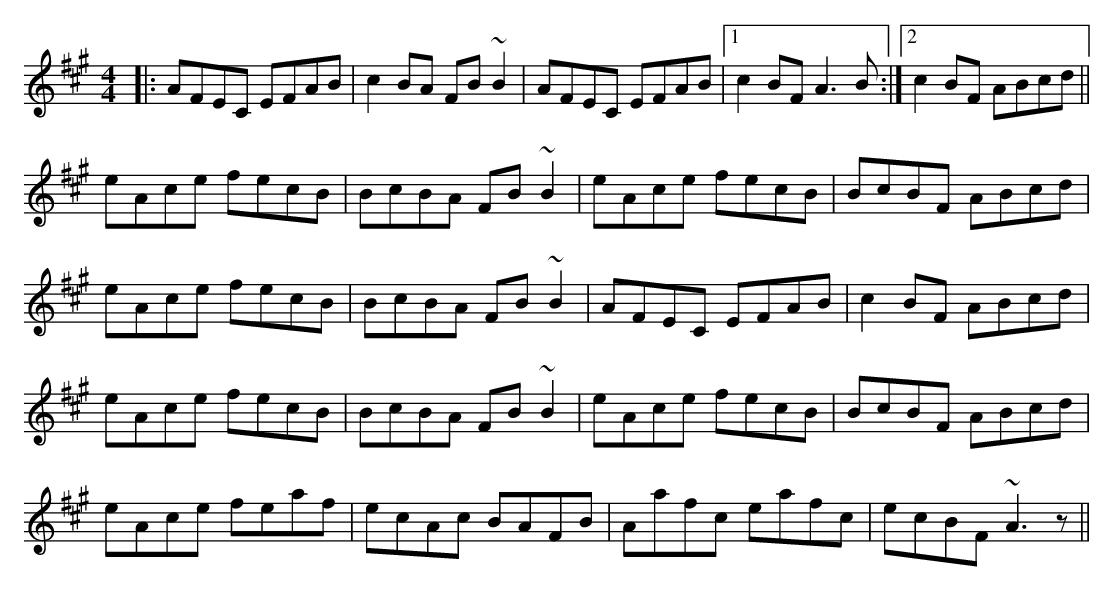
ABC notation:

X:1
M:4/4
K:A
|:AFEC EFAB|c2 BA FB ~B2|AFEC EFAB|1 c2 BF A3 B:|2 c2 BF ABcd||
eAce fecB|BcBA FB ~B2|eAce fecB|BcBF ABcd|
eAce fecB|BcBA FB ~B2|AFEC EFAB|c2 BF ABcd|
eAce fecB|BcBA FB ~B2|eAce fecB|BcBF ABcd|
eAce feaf|ecAc BAFB|Aafc eafc|ecBF ~A3 z||
